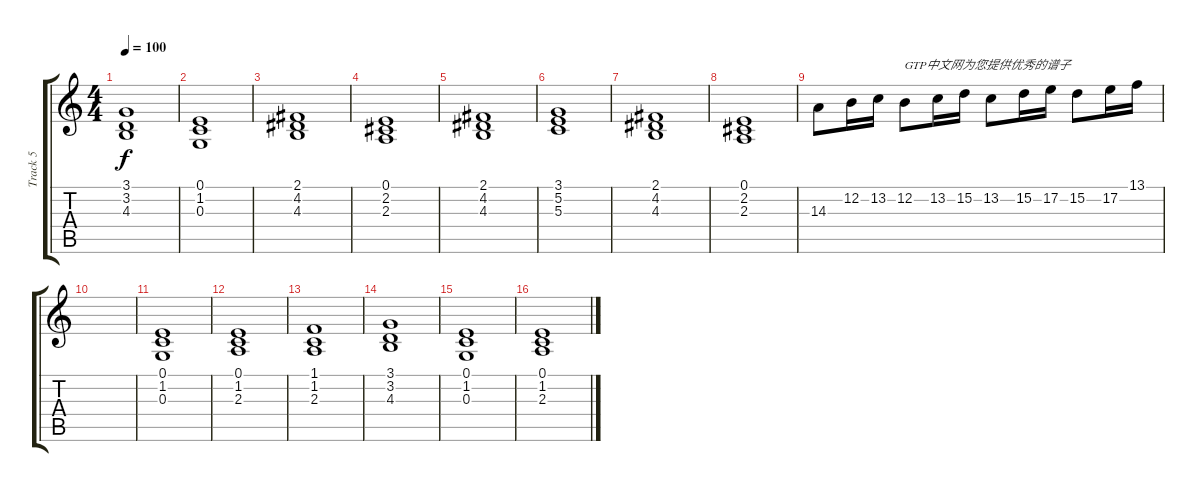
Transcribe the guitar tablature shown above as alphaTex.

\track ("Track 5" "Track 5") {instrument stringensemble1}
\staff {score tabs}
\tuning (E4 B3 G3 D3 A2 E2) {hide}
\ts (4 4)
\tempo 100
\clef g2
\ks c
(3.1 3.2 4.3).1{dy f} |
(0.1 1.2 0.3).1 |
(2.1 4.2 4.3).1 |
(0.1 2.2 2.3).1 |
(2.1 4.2 4.3).1 |
(3.1 5.2 5.3).1 |
(2.1 4.2 4.3).1 |
(0.1 2.2 2.3).1 |
14.3.8 12.2.16 13.2.16 12.2.8{txt "GTP中文网为您提供优秀的谱子"} 13.2.16 15.2.16 13.2.8 15.2.16 17.2.16 15.2.8 17.2.16 13.1.16 |
|
(0.1 1.2 0.3).1 |
(0.1 1.2 2.3).1 |
(1.1 1.2 2.3).1 |
(3.1 3.2 4.3).1 |
(0.1 1.2 0.3).1 |
(0.1 1.2 2.3).1
